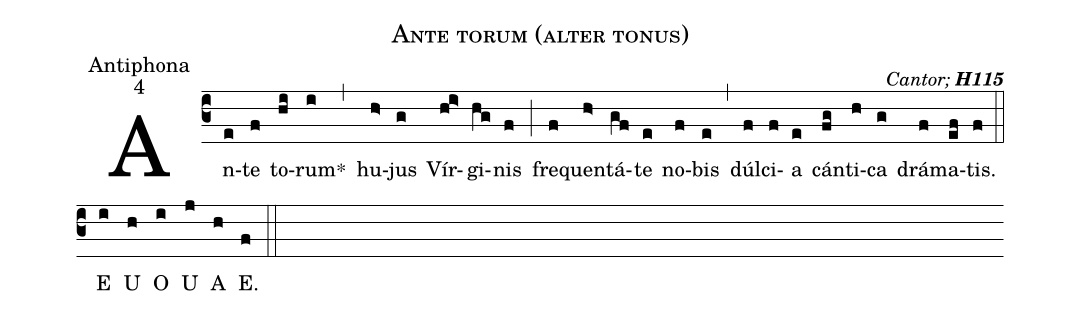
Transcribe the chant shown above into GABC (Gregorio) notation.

name:Ante torum (alter tonus);
office-part:Antiphona;
mode:4;
commentary:{\itshape\mdseries Cantor;\/} {\bfseries H115};
%%
(c3) An(e)te(f) to(hi)rum<sp>*</sp>(i) (,)
hu(h>)jus(g) Vír(hi>)gi(hg)nis(f) (;)
fre(f)quen(h>)tá(gf)te(e) no(f)bis(e) (,)
dúl(f)ci(f)a(e) cán(fg)ti(h)ca(g) drá(f)ma(ef)tis.(f) (::)
<eu>  E(i) U(h) O(i) U(j) A(h) E.(f) </eu> (::)
